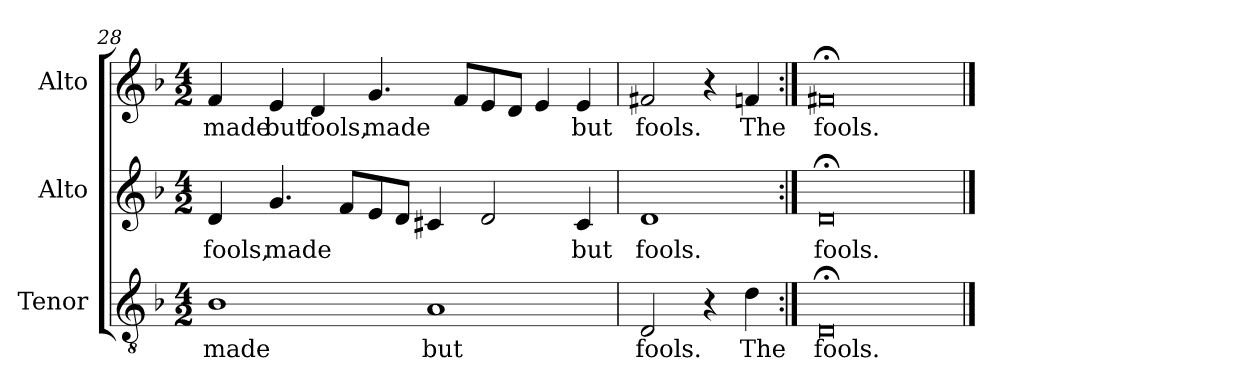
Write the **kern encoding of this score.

**kern	**text	**kern	**text	**kern	**text
*part3	*part3	*part2	*part2	*part1	*part1
*staff3	*staff3	*staff2	*staff2	*staff1	*staff1
*I"Tenor	*	*I"Alto	*	*I"Alto	*
*I'T.	*	*I'A.	*	*I'A.	*
*clefGv2	*	*clefG2	*	*clefG2	*
*ITrd7c12	*	*	*	*	*
*k[b-]	*	*k[b-]	*	*k[b-]	*
*F:	*	*F:	*	*F:	*
*M4/2	*	*M4/2	*	*M4/2	*
=28	=28	=28	=28	=28	=28
!	!LO:LY:b:color=#000000	!	!	!	!
!	!	!	!LO:LY:b:color=#000000	!	!
!	!	!	!	!	!LO:LY:b:color=#000000
1BB-i	made	4di/	fools,	4fi/	made
!	!	!	!LO:LY:b:color=#000000	!	!
!	!	!	!	!	!LO:LY:b:color=#000000
.	.	4.gi/	made	4ei/	but
!	!	!	!	!	!LO:LY:b:color=#000000
.	.	.	.	4di/	fools,
.	.	8fi/L	.	.	.
!	!	!	!	!	!LO:LY:b:color=#000000
.	.	8ei/	.	4.gi/	made
.	.	8di/J	.	.	.
!	!LO:LY:b:color=#000000	!	!	!	!
1AAi	but	4c#Xi/	.	.	.
.	.	.	.	8fi/L	.
.	.	2di/	.	8ei/	.
.	.	.	.	8di/J	.
.	.	.	.	4ei/	.
!	!	!	!LO:LY:b:color=#000000	!	!
!	!	!	!	!	!LO:LY:b:color=#000000
.	.	4c#i/	but	4ei/	but
=29	=29	=29	=29	=29	=29
!	!LO:LY:b:color=#000000	!	!	!	!
!	!	!	!LO:LY:b:color=#000000	!	!
!	!	!	!	!	!LO:LY:b:color=#000000
2DDi/	fools.	1di	fools.	2f#Xi/	fools.
4r	.	.	.	4r	.
!	!LO:LY:b:color=#000000	!	!	!	!
!	!	!	!	!	!LO:LY:b:color=#000000
4Di\	The	.	.	4fni/	The
=30:|!	=30:|!	=30:|!	=30:|!	=30:|!	=30:|!
!	!LO:LY:b:color=#000000	!	!	!	!
!	!	!	!LO:LY:b:color=#000000	!	!
!	!	!	!	!	!LO:LY:b:color=#000000
0DD;i	fools.	0d;i	fools.	0f#X;i	fools.
==	==	==	==	==	==
*-	*-	*-	*-	*-	*-
